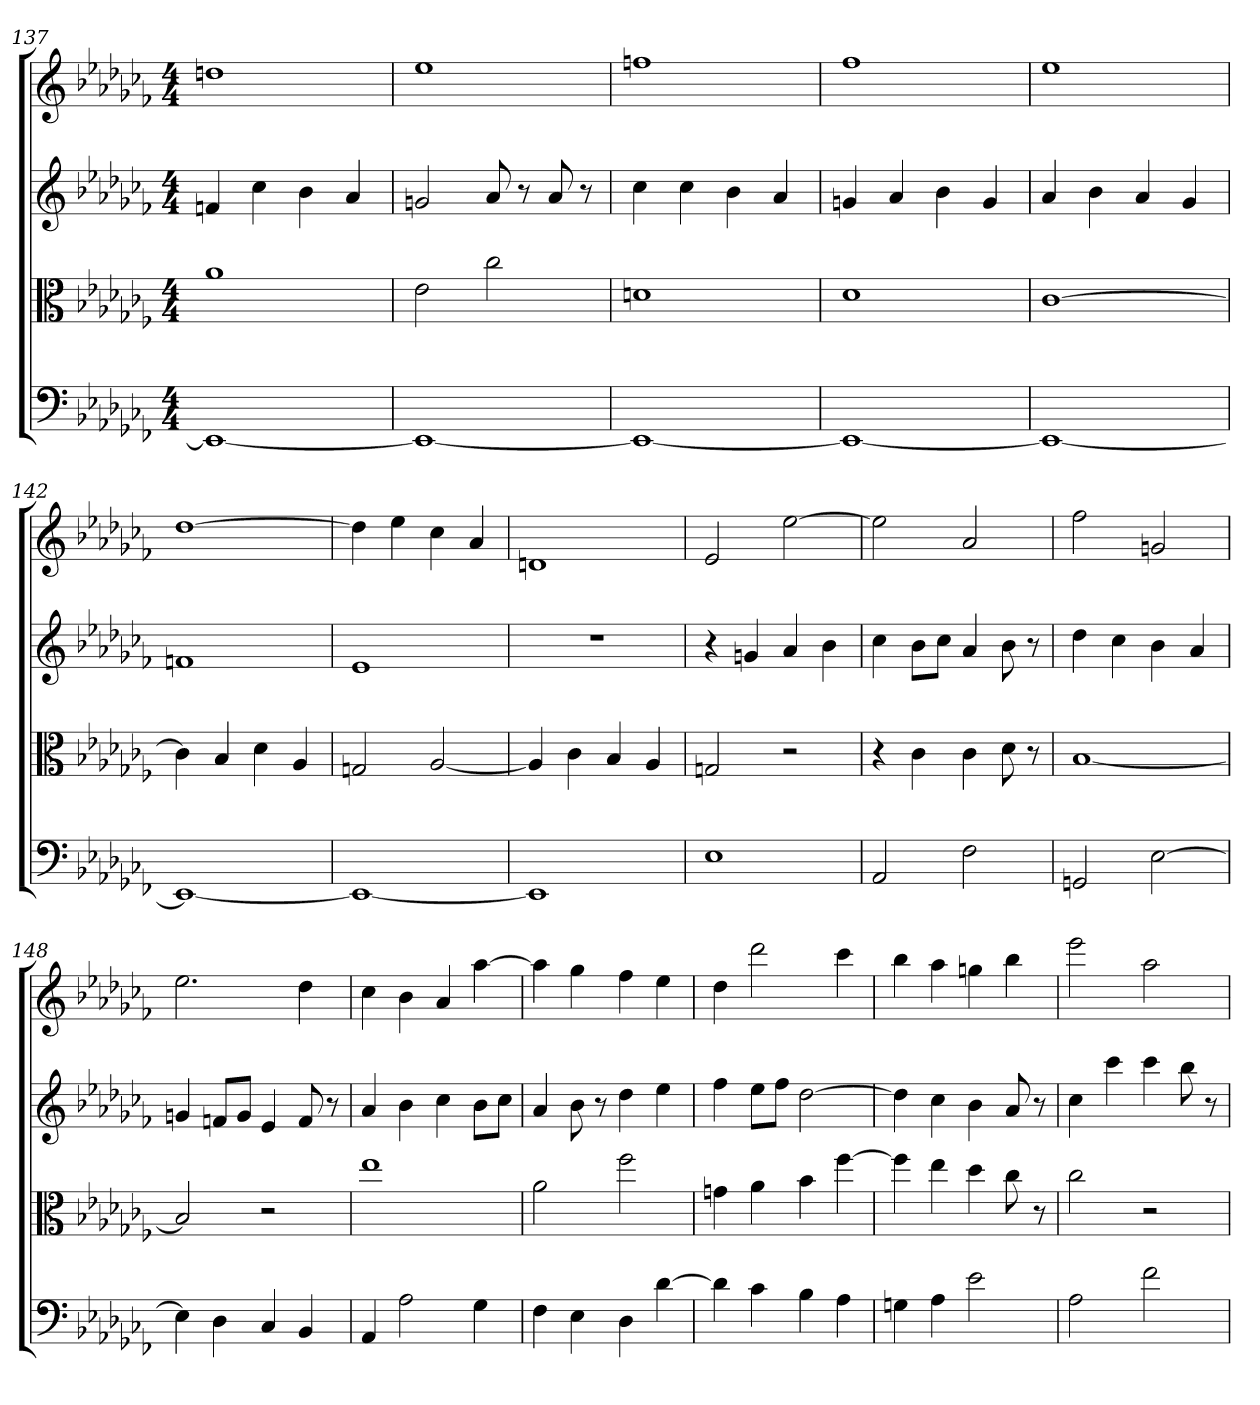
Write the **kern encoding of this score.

**kern	**kern	**kern	**kern
*part4	*part3	*part2	*part1
*staff4	*staff3	*staff2	*staff1
*clefF4	*clefC3	*clefG2	*clefG2
*k[b-e-a-d-g-c-f-]	*k[b-e-a-d-g-c-f-]	*k[b-e-a-d-g-c-f-]	*k[b-e-a-d-g-c-f-]
*a-:	*a-:	*a-:	*a-:
*M4/4	*M4/4	*M4/4	*M4/4
=137	=137	=137	=137
1EE-_	1a-	4fn	1ddn
.	.	4cc-	.
.	.	4b-	.
.	.	4a-	.
=138	=138	=138	=138
1EE-_	2e-	2gn	1ee-
.	2cc-	8a-	.
.	.	8r	.
.	.	8a-	.
.	.	8r	.
=139	=139	=139	=139
1EE-_	1dn	4cc-	1ffn
.	.	4cc-	.
.	.	4b-	.
.	.	4a-	.
=140	=140	=140	=140
1EE-_	1d-	4gn	1ff-
.	.	4a-	.
.	.	4b-	.
.	.	4g	.
=141	=141	=141	=141
1EE-_	[1c-	4a-	1ee-
.	.	4b-	.
.	.	4a-	.
.	.	4g-	.
=142	=142	=142	=142
1EE-_	4c-]	1fn	[1dd-
.	4B-	.	.
.	4d-	.	.
.	4A-	.	.
=143	=143	=143	=143
1EE-_	2Gn	1e-	4dd-]
.	.	.	4ee-
.	[2A-	.	4cc-
.	.	.	4a-
=144	=144	=144	=144
1EE-]	4A-]	1r	1dn
.	4c-	.	.
.	4B-	.	.
.	4A-	.	.
=145	=145	=145	=145
1E-	2Gn	4r	2e-
.	.	4gn	.
.	2r	4a-	[2ee-
.	.	4b-	.
=146	=146	=146	=146
2AA-	4r	4cc-	2ee-]
.	4c-	8b-\L	.
.	.	8cc-\J	.
2F-	4c-	4a-	2a-
.	8d-	8b-	.
.	8r	8r	.
=147	=147	=147	=147
2GGn	[1B-	4dd-	2ff-
.	.	4cc-	.
[2E-	.	4b-	2gn
.	.	4a-	.
=148	=148	=148	=148
4E-]	2B-]	4gn	2.ee-
4D-	.	8fn/L	.
.	.	8g/J	.
4C-	2r	4e-	.
4BB-	.	8f	4dd-
.	.	8r	.
=149	=149	=149	=149
4AA-	1ee-	4a-	4cc-
2A-	.	4b-	4b-
.	.	4cc-	4a-
4G-	.	8b-\L	[4aa-
.	.	8cc-\J	.
=150	=150	=150	=150
4F-	2a-	4a-	4aa-]
4E-	.	8b-	4gg-
.	.	8r	.
4D-	2ff-	4dd-	4ff-
[4d-	.	4ee-	4ee-
=151	=151	=151	=151
4d-]	4gn	4ff-	4dd-
4c-	4a-	8ee-\L	2ddd-
.	.	8ff-\J	.
4B-	4b-	[2dd-	.
4A-	[4ff-	.	4ccc-
=152	=152	=152	=152
4Gn	4ff-]	4dd-]	4bb-
4A-	4ee-	4cc-	4aa-
2e-	4dd-	4b-	4ggn
.	8cc-	8a-	4bb-
.	8r	8r	.
=153	=153	=153	=153
2A-	2cc-	4cc-	2eee-
.	.	4ccc-	.
2f-	2r	4ccc-	2aa-
.	.	8bb-	.
.	.	8r	.
=	=	=	=
*-	*-	*-	*-
